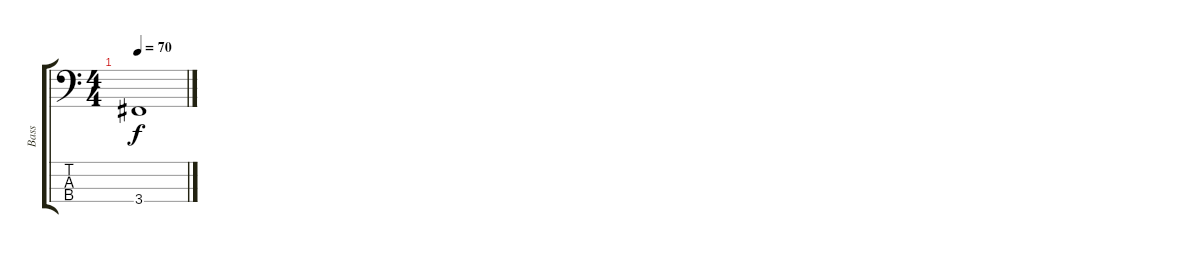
\track ("Bass" "Bass") {instrument electricbasspick}
\staff {score tabs}
\tuning (Gb2 Db2 Ab1 Eb1) {hide}
\ts (4 4)
\tempo 70
\clef f4
\ks c
3.4.1{dy f}
